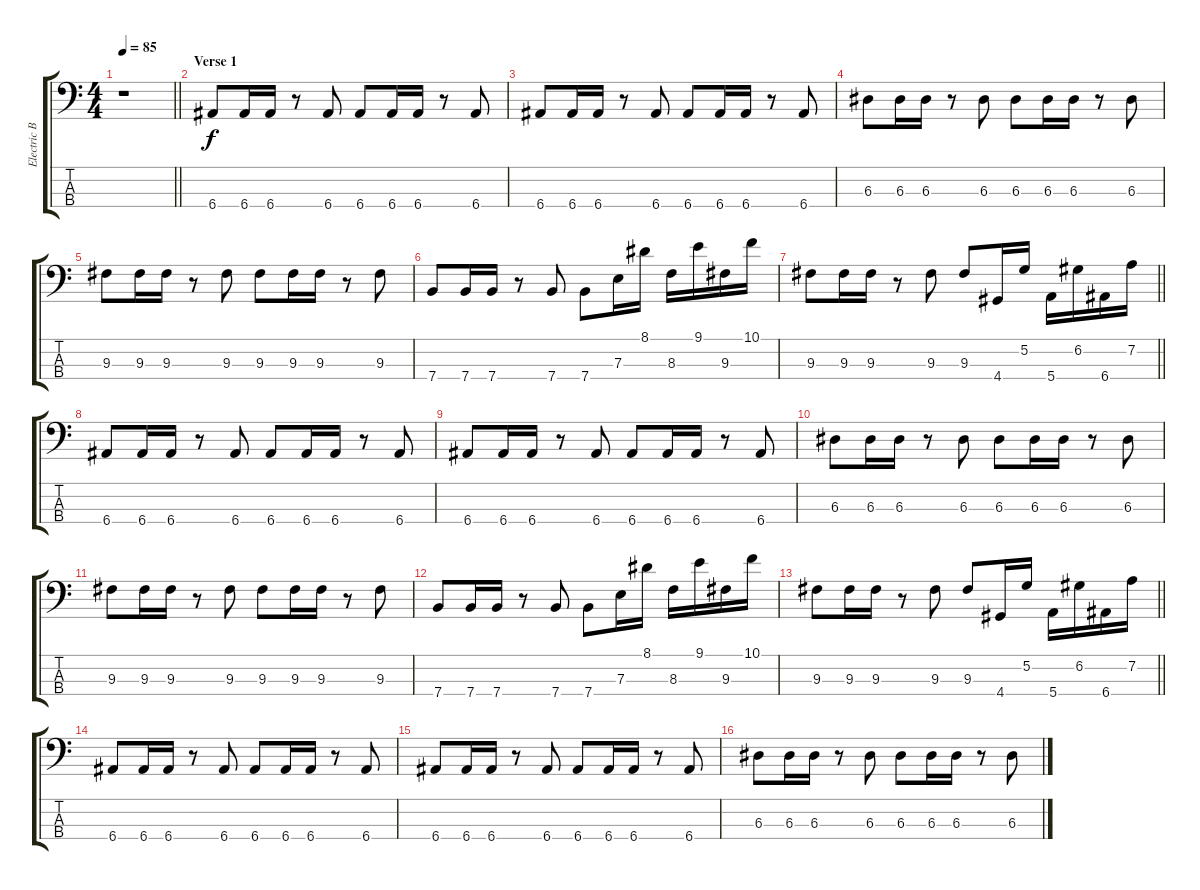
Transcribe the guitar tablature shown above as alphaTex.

\track ("Electric Bass" "Electric B") {instrument electricbassfinger}
\staff {score tabs}
\tuning (G2 D2 A1 E1) {hide}
\ts (4 4)
\tempo 85
\clef f4
\barLineRight lightlight
\ks c
r.1{dy f} |
\section ("" "Verse 1")
6.4.8 6.4.16 6.4.16 r.8 6.4.8 6.4.8 6.4.16 6.4.16 r.8 6.4.8 |
6.4.8 6.4.16 6.4.16 r.8 6.4.8 6.4.8 6.4.16 6.4.16 r.8 6.4.8 |
6.3.8 6.3.16 6.3.16 r.8 6.3.8 6.3.8 6.3.16 6.3.16 r.8 6.3.8 |
9.3.8 9.3.16 9.3.16 r.8 9.3.8 9.3.8 9.3.16 9.3.16 r.8 9.3.8 |
7.4.8 7.4.16 7.4.16 r.8 7.4.8 7.4.8 7.3.16 8.1.16 8.3.16 9.1.16 9.3.16 10.1.16 |
\barLineRight lightlight
9.3.8 9.3.16 9.3.16 r.8 9.3.8 9.3.8 4.4.16 5.2.16 5.4.16 6.2.16 6.4.16 7.2.16 |
6.4.8 6.4.16 6.4.16 r.8 6.4.8 6.4.8 6.4.16 6.4.16 r.8 6.4.8 |
6.4.8 6.4.16 6.4.16 r.8 6.4.8 6.4.8 6.4.16 6.4.16 r.8 6.4.8 |
6.3.8 6.3.16 6.3.16 r.8 6.3.8 6.3.8 6.3.16 6.3.16 r.8 6.3.8 |
9.3.8 9.3.16 9.3.16 r.8 9.3.8 9.3.8 9.3.16 9.3.16 r.8 9.3.8 |
7.4.8 7.4.16 7.4.16 r.8 7.4.8 7.4.8 7.3.16 8.1.16 8.3.16 9.1.16 9.3.16 10.1.16 |
\barLineRight lightlight
9.3.8 9.3.16 9.3.16 r.8 9.3.8 9.3.8 4.4.16 5.2.16 5.4.16 6.2.16 6.4.16 7.2.16 |
6.4.8 6.4.16 6.4.16 r.8 6.4.8 6.4.8 6.4.16 6.4.16 r.8 6.4.8 |
6.4.8 6.4.16 6.4.16 r.8 6.4.8 6.4.8 6.4.16 6.4.16 r.8 6.4.8 |
6.3.8 6.3.16 6.3.16 r.8 6.3.8 6.3.8 6.3.16 6.3.16 r.8 6.3.8
